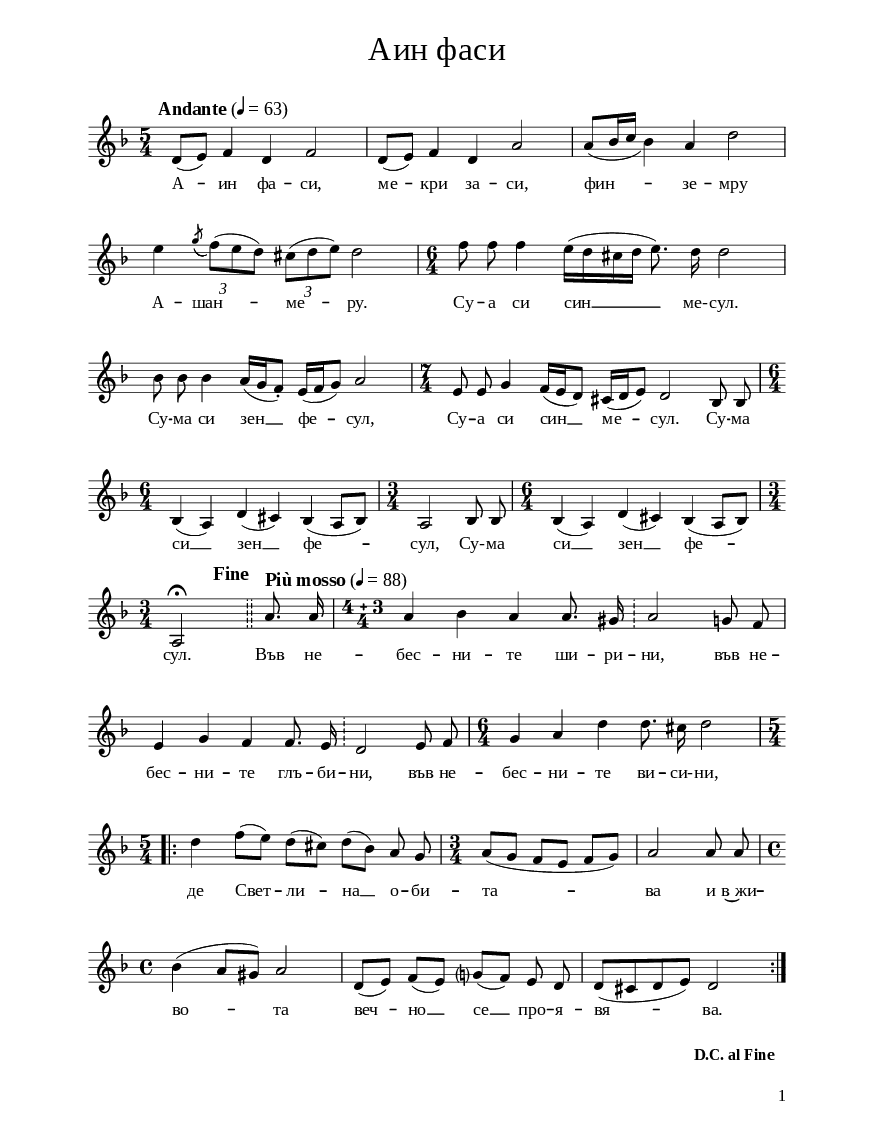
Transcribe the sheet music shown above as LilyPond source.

\version "2.24.3"

% include paper part and global functions
\include "include/globals.ily"

\bookpart {
  \label #'ref135
  \tocItem \markup "Аин фаси"
  \paper {
    print-all-headers = ##t
    print-page-number = ##t
    print-first-page-number = ##t

    % put page numbers on the bottom
    oddHeaderMarkup = \markup ""
    evenHeaderMarkup = \markup ""
    oddFooterMarkup = \markup
    \fill-line {
      ""
      \if \should-print-page-number \fromproperty #'page:page-number-string
    }
    evenFooterMarkup = \markup
    \fill-line {
      \if \should-print-page-number \fromproperty #'page:page-number-string
      ""
    }

    left-margin = 1.5\cm
    right-margin = 1.5\cm
    top-margin = 1.6\cm
    bottom-margin = 1.2\cm
    ragged-bottom = ##t % do not spread the staves to fill the whole vertical space

    % change distance between staves
    system-system-spacing =
    #'((basic-distance . 11.5)
       (minimum-distance . 6)
       (padding . 1)
       (stretchability . 12))
  }
  \score {
    \include "include/score-layout.ily"

    \new Voice \relative c' {
      \clef treble
      \key d \minor
      \override Staff.BarLine.gap = 0.5

      \time 5/4
      \tempoFunc "Andante" 4 "63"
      \autoBeamOff
      d8 ( [ e8 ) ]
      f4  d4  f2 | % 2
      d8 ( [  e8 ) ]  f4  d4  a'2
      | % 3
      \stemUp \slurDown a8 ( [ bes16 c16 ] \stemNeutral \slurNeutral bes4
      )  a4 d2 \break | % 4
      e4
      \times 2/3  {
        \once \omit TupletBracket
        \acciaccatura {  g8*3/2 ( } f8 ) ( [
        e8 d8 ) ]
      }

      \times 2/3  {
        cis8 ( [ d8 e8 ) ]
      }
      d2 | % 5
      \time 6/4  | % 5
      f8  f8  f4 e16 ( [
      d16 cis16 d16 ] e8.
      )  d16 d2 \break | % 6
      bes8  bes8  bes4  a16 ( [
      g16  f8 ) -. ]  e16 ( [  f16
      g8 ) ]  a2 | % 7
      \time 7/4  | % 7
      e8  e8   g4  f16 ( [  e16
      d8 ) ]  cis16 ( [  d16  e8 ) ]
      d2  bes8  bes8  \break | % 8
      \time 6/4  | % 8
      bes4 (  a4 )  d4 (  cis4 )
      bes4 (  a8 [  bes8 ) ] | % 9
      \time 3/4  | % 9
      a2  bes8   bes8  |
      \time 6/4  |
      bes4 (  a4 )  d4 (  cis4 )
      bes4 (  a8 [  bes8 ) ] \break | % 11
      \time 3/4  | % 11
      \tempo "            Fine" a2 ^\fermata \bar "!!"
      \tempoFunc "Più mosso" 4 "88" a'8. a16 | % 12
      \compoundMeter #'((4 3 4 ))  | % 12
      a4 bes4  a4  a8.   gis16 \bar "!"
      a2  g8  f8 | \break % 13
      e4  g4  f4  f8. e16 % 14
      \bar "!" d2  e8 f8 | % 15
      \time 6/4 % 15
      g4  a4 d4 d8.
      cis16
      d2 | \bar ".|:-|"
      \time 5/4  | % 16
      d4 f8 ( [ e8 ) ]
      d8 ( [ cis8 ) ] d8 [(bes8)] a8 g8 | % 17
      \time 3/4  | % 17
      a8 ( [  g8 ]  f8 [  e8 ]
      f8 [  g8 ) ] | % 18
      a2  a8 a8 \break | % 19

      \time 4/4  | % 19
      bes4 (  a8 [  gis8 ) ]  a2 |
      d,8 ( [  e8 ) ]  f8 ( [  e8 ) ]
      g?8 [( f8 )]  e8  d8 | % 21
      d8 ( [  cis8  d8  e8 ) ]
      d2
      \bar ":|."

    }


    \addlyrics {
      A -- ин фа -- си, ме -- кри за --
      си, фин --   зе -- мру А -- шан
      --    ме --  ру. Су
      -- а си син __      "ме-" --
      сул. Су -- ма си зен __    фе
      --  сул, Су -- а си син __
      ме --  сул. Су -- ма си __
      зен __  фе --  сул, "Су-" --
      ма си __  зен __  фе  --
      сул. Във не -- бес -- ни -- те ши --
      ри -- ни, във не -- бес -- ни -- те
      глъ -- би -- ни, във не -- бес -- ни
      -- те ви -- "си-" -- ни, де Свет --
      ли -- на __  о -- би -- та --
      ва и в~жи -- во
      --  та веч -- но __   се __
      про -- я -- вя --   ва.
    }

    \header {
      title = \titleFunc "Аин фаси" "Ain fasi"
    }

    \midi{}

  } % score

  \markup \dc-two "D.C. al Fine"""


} % bookpart
